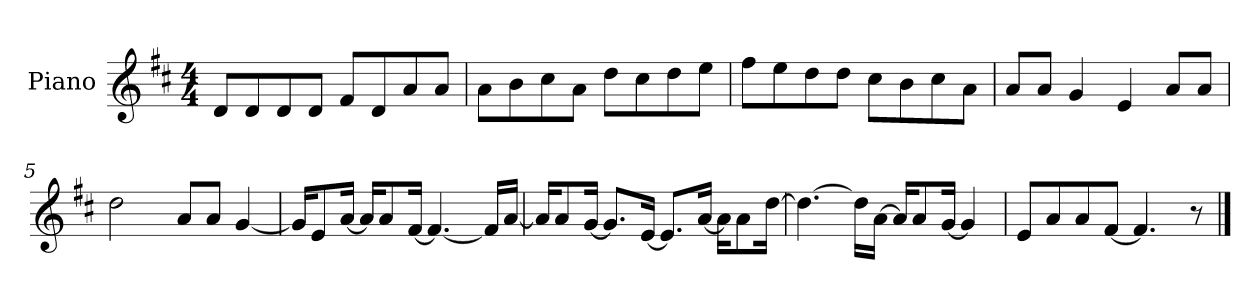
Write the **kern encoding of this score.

**kern
*part1
*staff1
*I"Piano
*I'P-no
*clefG2
*k[f#c#]
*M4/4
*MM90
=1
8d/L
8d/
8d/
8d/J
8f#/L
8d/
8a/
8a/J
=2
8a\L
8b\
8cc#\
8a\J
8dd\L
8cc#\
8dd\
8ee\J
=3
8ff#\L
8ee\
8dd\
8dd\J
8cc#\L
8b\
8cc#\
8a\J
=4
8a/L
8a/J
4g/
4e/
8a/L
8a/J
=5
2dd\
8a/L
8a/J
[4g/
!!LO:LB:g=z
=6
16g/KL]
8e/
[16a/Jk
16a/KL]
8a/
[16f#/Jk
4.f#/_
16f#/LL]
[16a/JJ
=7
16a/KL]
8a/
[16g/Jk
8.g/L]
[16e/Jk
8.e/L]
[16a/Jk
16a\KL]
8a\
[16dd\Jk
=8
4.dd\_
16dd\LL]
[16a\JJ
16a/KL]
8a/
[16g/Jk
4g/]
=9
8e/L
8a/
8a/
[8f#/J
4.f#/]
8r
==
*-
